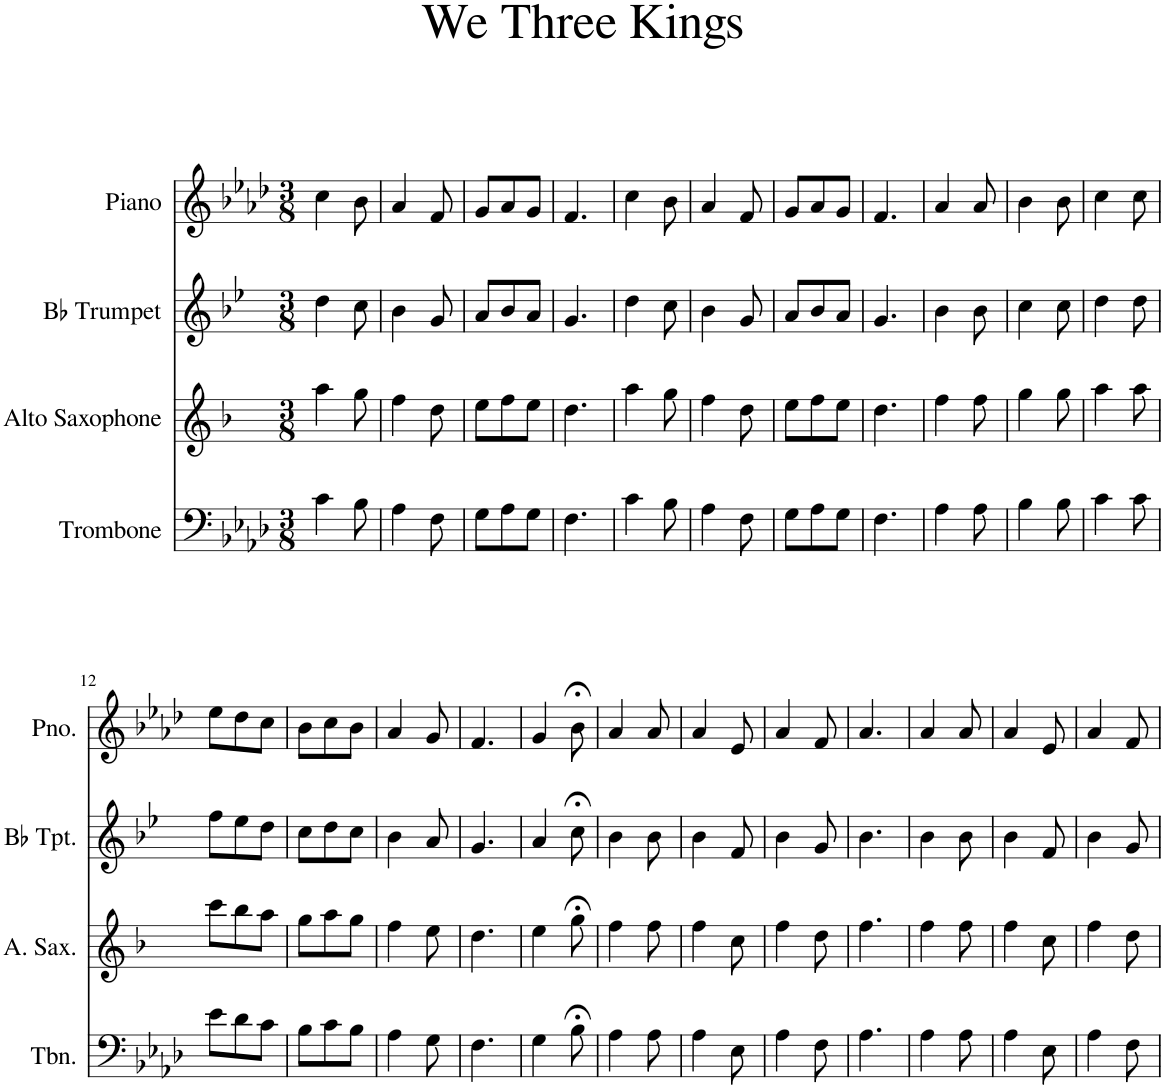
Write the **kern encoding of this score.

**kern	**kern	**kern	**kern
*part4	*part3	*part2	*part1
*staff4	*staff3	*staff2	*staff1
*I"Trombone	*I"Alto Saxophone	*I"Bb Trumpet	*I"Piano
*I'Tbn.	*I'A. Sax.	*I'Bb Tpt.	*I'Pno.
*clefF4	*clefG2	*clefG2	*clefG2
*	*Trd5c9	*Trd1c2	*
*k[b-e-a-d-]	*k[b-]	*k[b-e-]	*k[b-e-a-d-]
*M3/8	*M3/8	*M3/8	*M3/8
=1	=1	=1	=1
4c\	4aa\	4dd\	4cc\
8B-\	8gg\	8cc\	8b-\
=2	=2	=2	=2
4A-\	4ff\	4b-\	4a-/
8F\	8dd\	8g/	8f/
=3	=3	=3	=3
8G\L	8ee\L	8a/L	8g/L
8A-\	8ff\	8b-/	8a-/
8G\J	8ee\J	8a/J	8g/J
=4	=4	=4	=4
4.F\	4.dd\	4.g/	4.f/
=5	=5	=5	=5
4c\	4aa\	4dd\	4cc\
8B-\	8gg\	8cc\	8b-\
=6	=6	=6	=6
4A-\	4ff\	4b-\	4a-/
8F\	8dd\	8g/	8f/
=7	=7	=7	=7
8G\L	8ee\L	8a/L	8g/L
8A-\	8ff\	8b-/	8a-/
8G\J	8ee\J	8a/J	8g/J
=8	=8	=8	=8
4.F\	4.dd\	4.g/	4.f/
=9	=9	=9	=9
4A-\	4ff\	4b-\	4a-/
8A-\	8ff\	8b-\	8a-/
=10	=10	=10	=10
4B-\	4gg\	4cc\	4b-\
8B-\	8gg\	8cc\	8b-\
=11	=11	=11	=11
4c\	4aa\	4dd\	4cc\
8c\	8aa\	8dd\	8cc\
!!LO:LB:g=z
=12	=12	=12	=12
8e-\L	8ccc\L	8ff\L	8ee-\L
8d-\	8bb-\	8ee-\	8dd-\
8c\J	8aa\J	8dd\J	8cc\J
=13	=13	=13	=13
8B-\L	8gg\L	8cc\L	8b-\L
8c\	8aa\	8dd\	8cc\
8B-\J	8gg\J	8cc\J	8b-\J
=14	=14	=14	=14
4A-\	4ff\	4b-\	4a-/
8G\	8ee\	8a/	8g/
=15	=15	=15	=15
4.F\	4.dd\	4.g/	4.f/
=16	=16	=16	=16
4G\	4ee\	4a/	4g/
8B-;<\	8gg;<\	8cc;<\	8b-;<\
=17	=17	=17	=17
4A-\	4ff\	4b-\	4a-/
8A-\	8ff\	8b-\	8a-/
=18	=18	=18	=18
4A-\	4ff\	4b-\	4a-/
8E-\	8cc\	8f/	8e-/
=19	=19	=19	=19
4A-\	4ff\	4b-\	4a-/
8F\	8dd\	8g/	8f/
=20	=20	=20	=20
4.A-\	4.ff\	4.b-\	4.a-/
=21	=21	=21	=21
4A-\	4ff\	4b-\	4a-/
8A-\	8ff\	8b-\	8a-/
=22	=22	=22	=22
4A-\	4ff\	4b-\	4a-/
8E-\	8cc\	8f/	8e-/
=23	=23	=23	=23
4A-\	4ff\	4b-\	4a-/
8F\	8dd\	8g/	8f/
=	=	=	=
*-	*-	*-	*-
